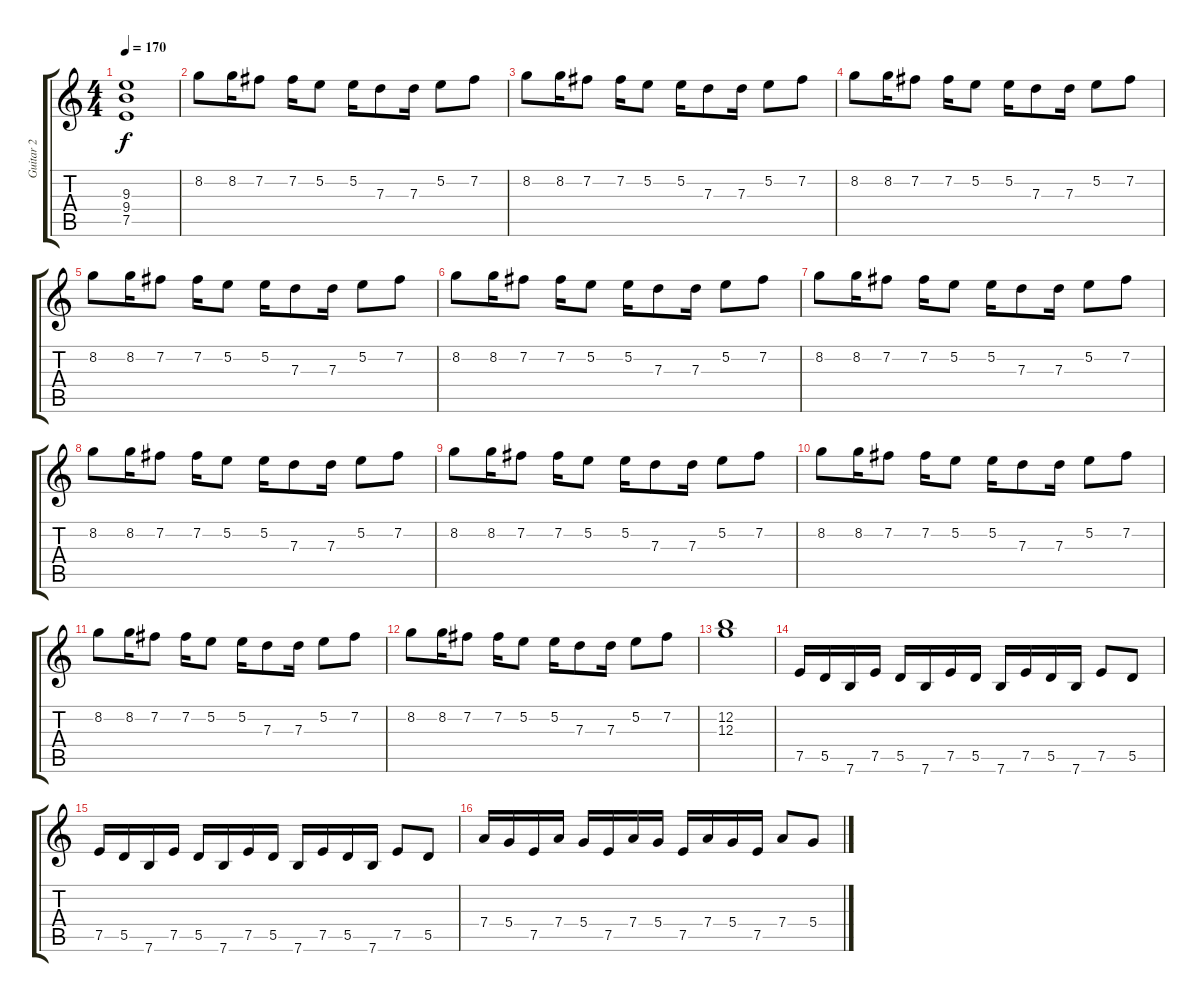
\track ("Guitar 2" "Guitar 2") {instrument overdrivenguitar}
\staff {score tabs}
\tuning (E4 B3 G3 D3 A2 E2) {hide}
\ts (4 4)
\tempo 170
\clef g2
\ks c
(9.3 9.4 7.5).1{dy f} |
8.2.8 8.2.16 7.2.8 7.2.16 5.2.8 5.2.16 7.3.8 7.3.16 5.2.8 7.2.8 |
8.2.8 8.2.16 7.2.8 7.2.16 5.2.8 5.2.16 7.3.8 7.3.16 5.2.8 7.2.8 |
8.2.8 8.2.16 7.2.8 7.2.16 5.2.8 5.2.16 7.3.8 7.3.16 5.2.8 7.2.8 |
8.2.8 8.2.16 7.2.8 7.2.16 5.2.8 5.2.16 7.3.8 7.3.16 5.2.8 7.2.8 |
8.2.8 8.2.16 7.2.8 7.2.16 5.2.8 5.2.16 7.3.8 7.3.16 5.2.8 7.2.8 |
8.2.8 8.2.16 7.2.8 7.2.16 5.2.8 5.2.16 7.3.8 7.3.16 5.2.8 7.2.8 |
8.2.8 8.2.16 7.2.8 7.2.16 5.2.8 5.2.16 7.3.8 7.3.16 5.2.8 7.2.8 |
8.2.8 8.2.16 7.2.8 7.2.16 5.2.8 5.2.16 7.3.8 7.3.16 5.2.8 7.2.8 |
8.2.8 8.2.16 7.2.8 7.2.16 5.2.8 5.2.16 7.3.8 7.3.16 5.2.8 7.2.8 |
8.2.8 8.2.16 7.2.8 7.2.16 5.2.8 5.2.16 7.3.8 7.3.16 5.2.8 7.2.8 |
8.2.8 8.2.16 7.2.8 7.2.16 5.2.8 5.2.16 7.3.8 7.3.16 5.2.8 7.2.8 |
(12.2 12.3).1 |
7.5.16 5.5.16 7.6.16 7.5.16 5.5.16 7.6.16 7.5.16 5.5.16 7.6.16 7.5.16 5.5.16 7.6.16 7.5.8 5.5.8 |
7.5.16 5.5.16 7.6.16 7.5.16 5.5.16 7.6.16 7.5.16 5.5.16 7.6.16 7.5.16 5.5.16 7.6.16 7.5.8 5.5.8 |
7.4.16 5.4.16 7.5.16 7.4.16 5.4.16 7.5.16 7.4.16 5.4.16 7.5.16 7.4.16 5.4.16 7.5.16 7.4.8 5.4.8
